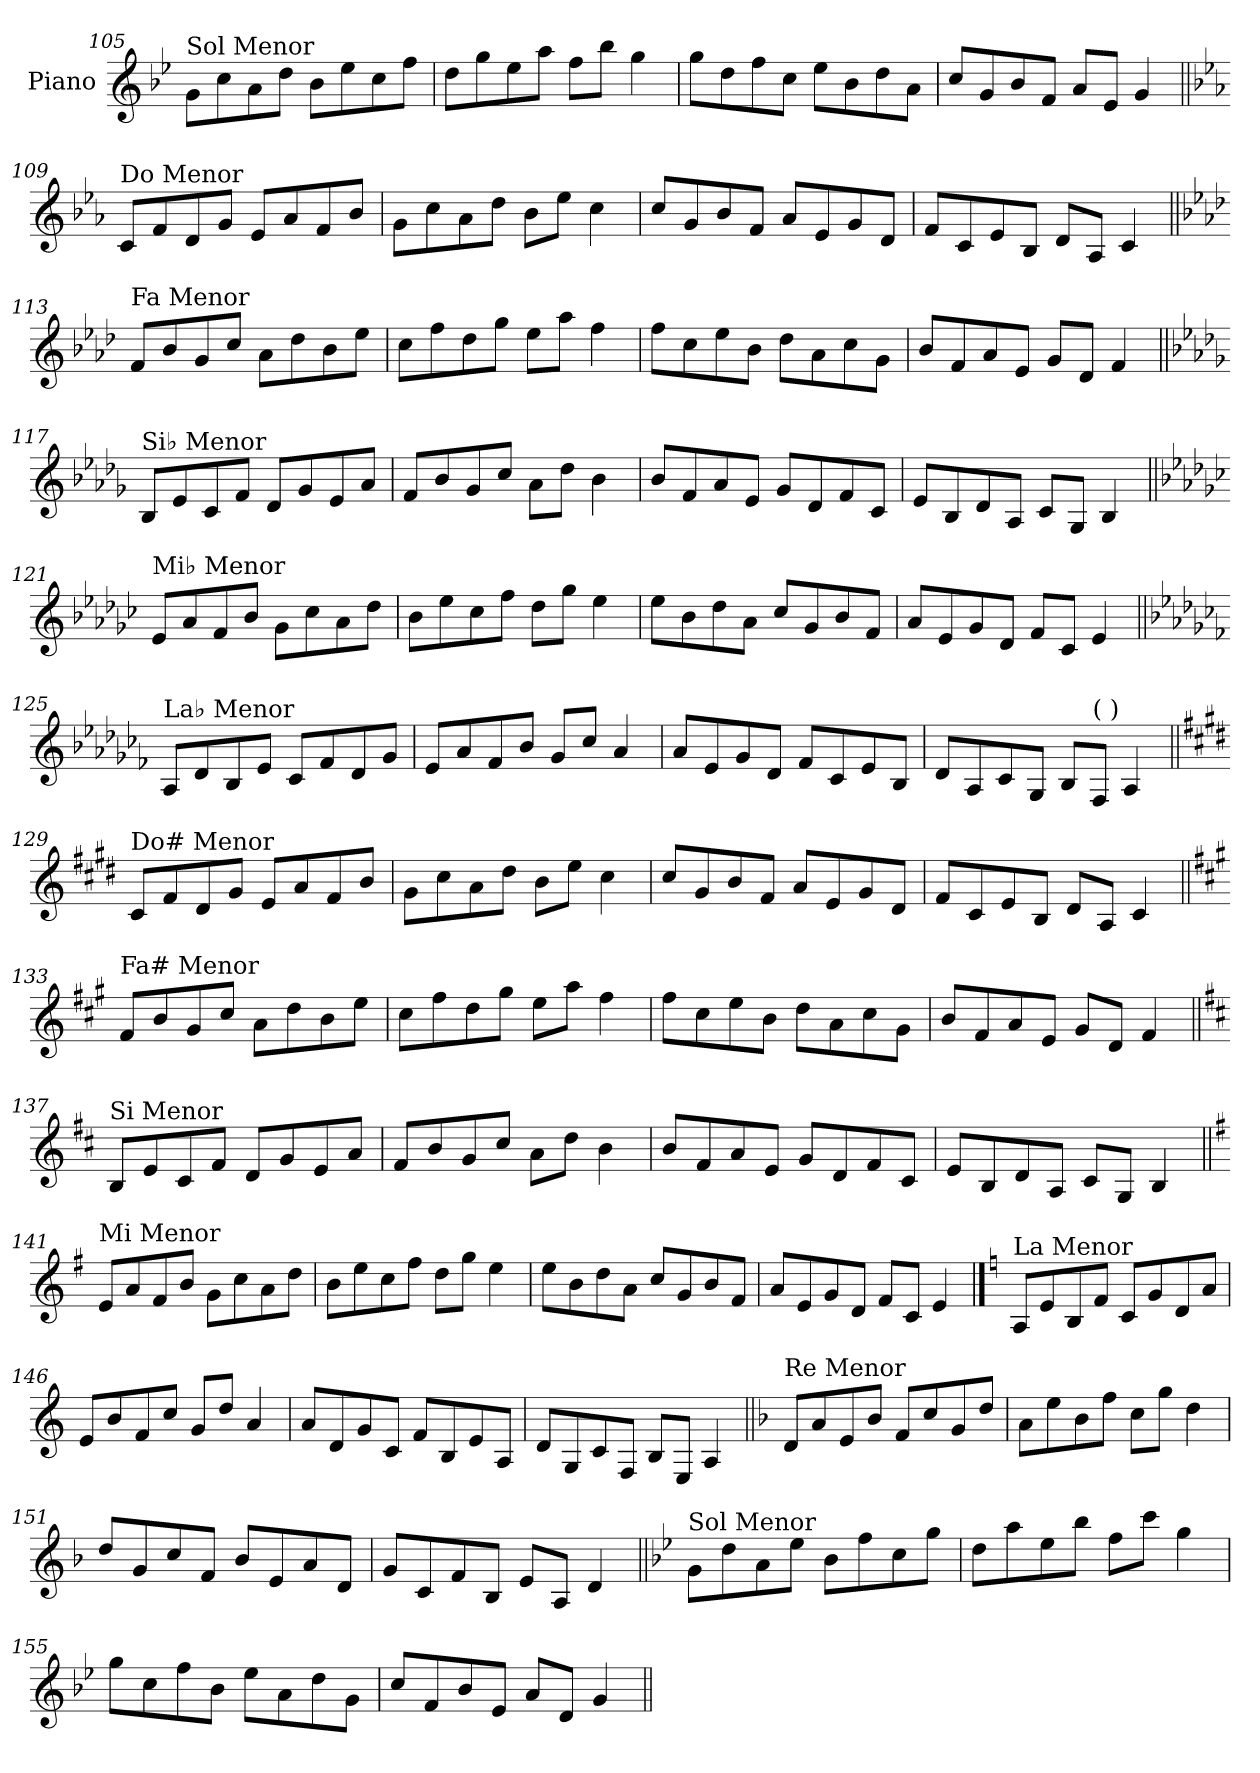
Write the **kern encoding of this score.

**kern
*part1
*staff1
*I"Piano
*I'Pno.
!!LO:LB:g=z
*clefG2
*k[b-e-]
=105
!LO:TX:a:t=Sol Menor
8g\L
8cc\
8a\
8dd\J
8b-\L
8ee-\
8cc\
8ff\J
=106
8dd\L
8gg\
8ee-\
8aa\J
8ff\L
8bb-\J
4gg\
=107
8gg\L
8dd\
8ff\
8cc\J
8ee-\L
8b-\
8dd\
8a\J
=108
8cc/L
8g/
8b-/
8f/J
8a/L
8e-/J
4g/
!!LO:LB:g=z
=109||
*k[b-e-a-]
!LO:TX:a:t=Do Menor
8c/L
8f/
8d/
8g/J
8e-/L
8a-/
8f/
8b-/J
=110
8g\L
8cc\
8a-\
8dd\J
8b-\L
8ee-\J
4cc\
=111
8cc/L
8g/
8b-/
8f/J
8a-/L
8e-/
8g/
8d/J
=112
8f/L
8c/
8e-/
8B-/J
8d/L
8A-/J
4c/
!!LO:LB:g=z
=113||
*k[b-e-a-d-]
!LO:TX:a:t=Fa Menor
8f/L
8b-/
8g/
8cc/J
8a-\L
8dd-\
8b-\
8ee-\J
=114
8cc\L
8ff\
8dd-\
8gg\J
8ee-\L
8aa-\J
4ff\
=115
8ff\L
8cc\
8ee-\
8b-\J
8dd-\L
8a-\
8cc\
8g\J
=116
8b-/L
8f/
8a-/
8e-/J
8g/L
8d-/J
4f/
!!LO:LB:g=z
=117||
*k[b-e-a-d-g-]
!LO:TX:a:t=Si♭ Menor
8B-/L
8e-/
8c/
8f/J
8d-/L
8g-/
8e-/
8a-/J
=118
8f/L
8b-/
8g-/
8cc/J
8a-\L
8dd-\J
4b-\
=119
8b-/L
8f/
8a-/
8e-/J
8g-/L
8d-/
8f/
8c/J
=120
8e-/L
8B-/
8d-/
8A-/J
8c/L
8G-/J
4B-/
!!LO:LB:g=z
=121||
*k[b-e-a-d-g-c-]
!LO:TX:a:t=Mi♭ Menor
8e-/L
8a-/
8f/
8b-/J
8g-\L
8cc-\
8a-\
8dd-\J
=122
8b-\L
8ee-\
8cc-\
8ff\J
8dd-\L
8gg-\J
4ee-\
=123
8ee-\L
8b-\
8dd-\
8a-\J
8cc-/L
8g-/
8b-/
8f/J
=124
8a-/L
8e-/
8g-/
8d-/J
8f/L
8c-/J
4e-/
!!LO:LB:g=z
=125||
*k[b-e-a-d-g-c-f-]
!LO:TX:a:t=La♭ Menor
8A-/L
8d-/
8B-/
8e-/J
8c-/L
8f-/
8d-/
8g-/J
=126
8e-/L
8a-/
8f-/
8b-/J
8g-/L
8cc-/J
4a-/
=127
8a-/L
8e-/
8g-/
8d-/J
8f-/L
8c-/
8e-/
8B-/J
=128
8d-/L
8A-/
8c-/
8G-/J
8B-/L
!LO:TX:a:t=(    )
8F-/J
4A-/
!!LO:LB:g=z
=129||
*k[f#c#g#d#]
!LO:TX:a:t=Do# Menor
8c#/L
8f#/
8d#/
8g#/J
8e/L
8a/
8f#/
8b/J
=130
8g#\L
8cc#\
8a\
8dd#\J
8b\L
8ee\J
4cc#\
=131
8cc#/L
8g#/
8b/
8f#/J
8a/L
8e/
8g#/
8d#/J
=132
8f#/L
8c#/
8e/
8B/J
8d#/L
8A/J
4c#/
!!LO:LB:g=z
=133||
*k[f#c#g#]
!LO:TX:a:t=Fa# Menor
8f#/L
8b/
8g#/
8cc#/J
8a\L
8dd\
8b\
8ee\J
=134
8cc#\L
8ff#\
8dd\
8gg#\J
8ee\L
8aa\J
4ff#\
=135
8ff#\L
8cc#\
8ee\
8b\J
8dd\L
8a\
8cc#\
8g#\J
=136
8b/L
8f#/
8a/
8e/J
8g#/L
8d/J
4f#/
!!LO:LB:g=z
=137||
*k[f#c#]
!LO:TX:a:t=Si Menor
8B/L
8e/
8c#/
8f#/J
8d/L
8g/
8e/
8a/J
=138
8f#/L
8b/
8g/
8cc#/J
8a\L
8dd\J
4b\
=139
8b/L
8f#/
8a/
8e/J
8g/L
8d/
8f#/
8c#/J
=140
8e/L
8B/
8d/
8A/J
8c#/L
8G/J
4B/
!!LO:LB:g=z
=141||
*k[f#]
!LO:TX:a:t=Mi Menor
8e/L
8a/
8f#/
8b/J
8g\L
8cc\
8a\
8dd\J
=142
8b\L
8ee\
8cc\
8ff#\J
8dd\L
8gg\J
4ee\
=143
8ee\L
8b\
8dd\
8a\J
8cc/L
8g/
8b/
8f#/J
=144
8a/L
8e/
8g/
8d/J
8f#/L
8c/J
4e/
!!LO:PB:g=z
==145
*k[]
!LO:TX:a:t=La Menor
8A/L
8e/
8B/
8f/J
8c/L
8g/
8d/
8a/J
=146
8e/L
8b/
8f/
8cc/J
8g/L
8dd/J
4a/
=147
8a/L
8d/
8g/
8c/J
8f/L
8B/
8e/
8A/J
=148
8d/L
8G/
8c/
8F/J
8B/L
8E/J
4A/
!!LO:LB:g=z
=149||
*k[b-]
!LO:TX:a:t=Re Menor
8d/L
8a/
8e/
8b-/J
8f/L
8cc/
8g/
8dd/J
=150
8a\L
8ee\
8b-\
8ff\J
8cc\L
8gg\J
4dd\
=151
8dd/L
8g/
8cc/
8f/J
8b-/L
8e/
8a/
8d/J
=152
8g/L
8c/
8f/
8B-/J
8e/L
8A/J
4d/
!!LO:LB:g=z
=153||
*k[b-e-]
!LO:TX:a:t=Sol Menor
8g\L
8dd\
8a\
8ee-\J
8b-\L
8ff\
8cc\
8gg\J
=154
8dd\L
8aa\
8ee-\
8bb-\J
8ff\L
8ccc\J
4gg\
=155
8gg\L
8cc\
8ff\
8b-\J
8ee-\L
8a\
8dd\
8g\J
=156
8cc/L
8f/
8b-/
8e-/J
8a/L
8d/J
4g/
=||
*-
